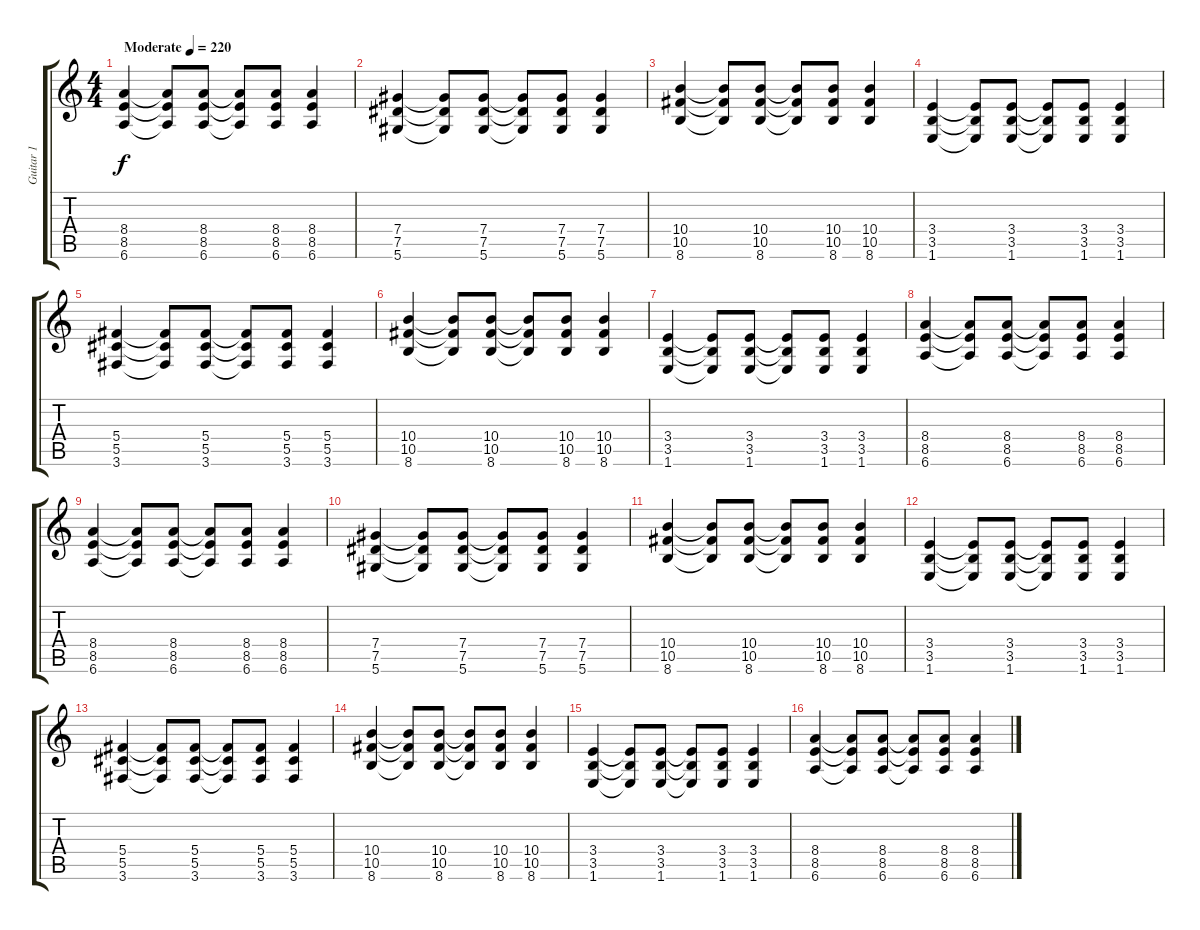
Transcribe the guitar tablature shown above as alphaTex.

\track ("Guitar 1" "Guitar 1") {instrument distortionguitar}
\staff {score tabs}
\tuning (Eb4 Bb3 Gb3 Db3 Ab2 Eb2) {hide}
\ts (4 4)
\tempo (220 "Moderate")
\clef g2
\ks c
(8.4 8.5 6.6).4{dy f instrument distortionguitar} (8.4{t} 8.5{t} 6.6{t}).8 (8.4 8.5 6.6).8 (8.4{t} 8.5{t} 6.6{t}).8 (8.4 8.5 6.6).8 (8.4 8.5 6.6).4 |
(7.4 7.5 5.6).4 (7.4{t} 7.5{t} 5.6{t}).8 (7.4 7.5 5.6).8 (7.4{t} 7.5{t} 5.6{t}).8 (7.4 7.5 5.6).8 (7.4 7.5 5.6).4 |
(10.4 10.5 8.6).4 (10.4{t} 10.5{t} 8.6{t}).8 (10.4 10.5 8.6).8 (10.4{t} 10.5{t} 8.6{t}).8 (10.4 10.5 8.6).8 (10.4 10.5 8.6).4 |
(3.4 3.5 1.6).4 (3.4{t} 3.5{t} 1.6{t}).8 (3.4 3.5 1.6).8 (3.4{t} 3.5{t} 1.6{t}).8 (3.4 3.5 1.6).8 (3.4 3.5 1.6).4 |
(5.4 5.5 3.6).4 (5.4{t} 5.5{t} 3.6{t}).8 (5.4 5.5 3.6).8 (5.4{t} 5.5{t} 3.6{t}).8 (5.4 5.5 3.6).8 (5.4 5.5 3.6).4 |
(10.4 10.5 8.6).4 (10.4{t} 10.5{t} 8.6{t}).8 (10.4 10.5 8.6).8 (10.4{t} 10.5{t} 8.6{t}).8 (10.4 10.5 8.6).8 (10.4 10.5 8.6).4 |
(3.4 3.5 1.6).4 (3.4{t} 3.5{t} 1.6{t}).8 (3.4 3.5 1.6).8 (3.4{t} 3.5{t} 1.6{t}).8 (3.4 3.5 1.6).8 (3.4 3.5 1.6).4 |
(8.4 8.5 6.6).4 (8.4{t} 8.5{t} 6.6{t}).8 (8.4 8.5 6.6).8 (8.4{t} 8.5{t} 6.6{t}).8 (8.4 8.5 6.6).8 (8.4 8.5 6.6).4 |
(8.4 8.5 6.6).4 (8.4{t} 8.5{t} 6.6{t}).8 (8.4 8.5 6.6).8 (8.4{t} 8.5{t} 6.6{t}).8 (8.4 8.5 6.6).8 (8.4 8.5 6.6).4 |
(7.4 7.5 5.6).4 (7.4{t} 7.5{t} 5.6{t}).8 (7.4 7.5 5.6).8 (7.4{t} 7.5{t} 5.6{t}).8 (7.4 7.5 5.6).8 (7.4 7.5 5.6).4 |
(10.4 10.5 8.6).4 (10.4{t} 10.5{t} 8.6{t}).8 (10.4 10.5 8.6).8 (10.4{t} 10.5{t} 8.6{t}).8 (10.4 10.5 8.6).8 (10.4 10.5 8.6).4 |
(3.4 3.5 1.6).4 (3.4{t} 3.5{t} 1.6{t}).8 (3.4 3.5 1.6).8 (3.4{t} 3.5{t} 1.6{t}).8 (3.4 3.5 1.6).8 (3.4 3.5 1.6).4 |
(5.4 5.5 3.6).4 (5.4{t} 5.5{t} 3.6{t}).8 (5.4 5.5 3.6).8 (5.4{t} 5.5{t} 3.6{t}).8 (5.4 5.5 3.6).8 (5.4 5.5 3.6).4 |
(10.4 10.5 8.6).4 (10.4{t} 10.5{t} 8.6{t}).8 (10.4 10.5 8.6).8 (10.4{t} 10.5{t} 8.6{t}).8 (10.4 10.5 8.6).8 (10.4 10.5 8.6).4 |
(3.4 3.5 1.6).4 (3.4{t} 3.5{t} 1.6{t}).8 (3.4 3.5 1.6).8 (3.4{t} 3.5{t} 1.6{t}).8 (3.4 3.5 1.6).8 (3.4 3.5 1.6).4 |
(8.4 8.5 6.6).4 (8.4{t} 8.5{t} 6.6{t}).8 (8.4 8.5 6.6).8 (8.4{t} 8.5{t} 6.6{t}).8 (8.4 8.5 6.6).8 (8.4 8.5 6.6).4
